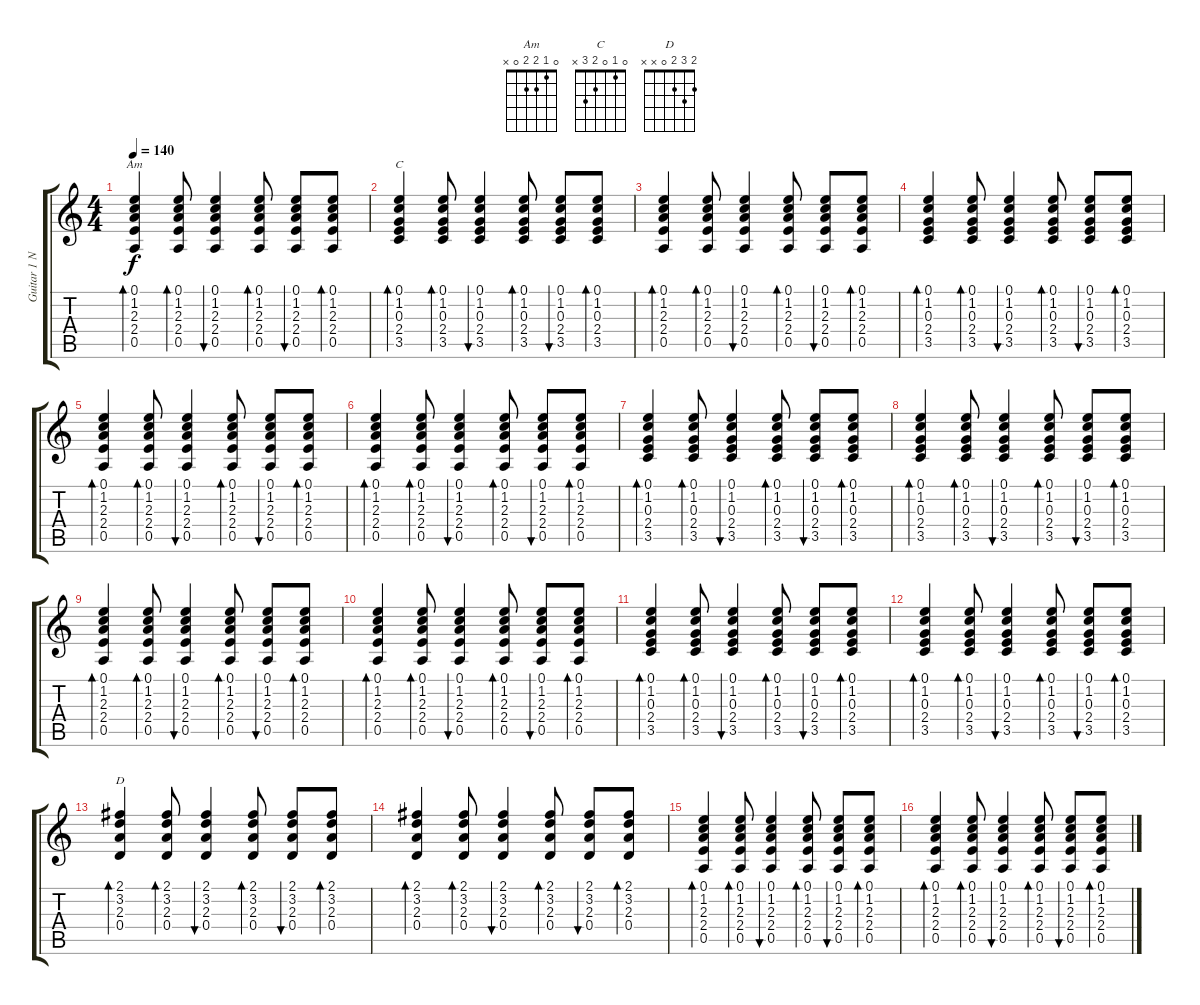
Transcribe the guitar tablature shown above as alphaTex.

\track ("Guitar 1 Nitay" "Guitar 1 N") {instrument acousticguitarsteel}
\staff {score tabs}
\tuning (E4 B3 G3 D3 A2 E2) {hide}
\chord ("Am" 0 1 2 2 0 x)
\chord ("C" 0 1 0 2 3 x)
\chord ("D" 2 3 2 0 x x)
\ts (4 4)
\tempo 140
\clef g2
\ks c
(0.1 1.2 2.3 2.4 0.5).4{bd 30 ch "Am" dy f instrument acousticguitarsteel} (0.1 1.2 2.3 2.4 0.5).8{bd 30} (0.1 1.2 2.3 2.4 0.5).4{bu 30} (0.1 1.2 2.3 2.4 0.5).8{bd 30} (0.1 1.2 2.3 2.4 0.5).8{bu 30} (0.1 1.2 2.3 2.4 0.5).8{bd 30} |
(0.1 1.2 0.3 2.4 3.5).4{bd 30 ch "C"} (0.1 1.2 0.3 2.4 3.5).8{bd 30} (0.1 1.2 0.3 2.4 3.5).4{bu 30} (0.1 1.2 0.3 2.4 3.5).8{bd 30} (0.1 1.2 0.3 2.4 3.5).8{bu 30} (0.1 1.2 0.3 2.4 3.5).8{bd 30} |
(0.1 1.2 2.3 2.4 0.5).4{bd 30} (0.1 1.2 2.3 2.4 0.5).8{bd 30} (0.1 1.2 2.3 2.4 0.5).4{bu 30} (0.1 1.2 2.3 2.4 0.5).8{bd 30} (0.1 1.2 2.3 2.4 0.5).8{bu 30} (0.1 1.2 2.3 2.4 0.5).8{bd 30} |
(0.1 1.2 0.3 2.4 3.5).4{bd 30} (0.1 1.2 0.3 2.4 3.5).8{bd 30} (0.1 1.2 0.3 2.4 3.5).4{bu 30} (0.1 1.2 0.3 2.4 3.5).8{bd 30} (0.1 1.2 0.3 2.4 3.5).8{bu 30} (0.1 1.2 0.3 2.4 3.5).8{bd 30} |
(0.1 1.2 2.3 2.4 0.5).4{bd 30} (0.1 1.2 2.3 2.4 0.5).8{bd 30} (0.1 1.2 2.3 2.4 0.5).4{bu 30} (0.1 1.2 2.3 2.4 0.5).8{bd 30} (0.1 1.2 2.3 2.4 0.5).8{bu 30} (0.1 1.2 2.3 2.4 0.5).8{bd 30} |
(0.1 1.2 2.3 2.4 0.5).4{bd 30} (0.1 1.2 2.3 2.4 0.5).8{bd 30} (0.1 1.2 2.3 2.4 0.5).4{bu 30} (0.1 1.2 2.3 2.4 0.5).8{bd 30} (0.1 1.2 2.3 2.4 0.5).8{bu 30} (0.1 1.2 2.3 2.4 0.5).8{bd 30} |
(0.1 1.2 0.3 2.4 3.5).4{bd 30} (0.1 1.2 0.3 2.4 3.5).8{bd 30} (0.1 1.2 0.3 2.4 3.5).4{bu 30} (0.1 1.2 0.3 2.4 3.5).8{bd 30} (0.1 1.2 0.3 2.4 3.5).8{bu 30} (0.1 1.2 0.3 2.4 3.5).8{bd 30} |
(0.1 1.2 0.3 2.4 3.5).4{bd 30} (0.1 1.2 0.3 2.4 3.5).8{bd 30} (0.1 1.2 0.3 2.4 3.5).4{bu 30} (0.1 1.2 0.3 2.4 3.5).8{bd 30} (0.1 1.2 0.3 2.4 3.5).8{bu 30} (0.1 1.2 0.3 2.4 3.5).8{bd 30} |
(0.1 1.2 2.3 2.4 0.5).4{bd 30} (0.1 1.2 2.3 2.4 0.5).8{bd 30} (0.1 1.2 2.3 2.4 0.5).4{bu 30} (0.1 1.2 2.3 2.4 0.5).8{bd 30} (0.1 1.2 2.3 2.4 0.5).8{bu 30} (0.1 1.2 2.3 2.4 0.5).8{bd 30} |
(0.1 1.2 2.3 2.4 0.5).4{bd 30} (0.1 1.2 2.3 2.4 0.5).8{bd 30} (0.1 1.2 2.3 2.4 0.5).4{bu 30} (0.1 1.2 2.3 2.4 0.5).8{bd 30} (0.1 1.2 2.3 2.4 0.5).8{bu 30} (0.1 1.2 2.3 2.4 0.5).8{bd 30} |
(0.1 1.2 0.3 2.4 3.5).4{bd 30} (0.1 1.2 0.3 2.4 3.5).8{bd 30} (0.1 1.2 0.3 2.4 3.5).4{bu 30} (0.1 1.2 0.3 2.4 3.5).8{bd 30} (0.1 1.2 0.3 2.4 3.5).8{bu 30} (0.1 1.2 0.3 2.4 3.5).8{bd 30} |
(0.1 1.2 0.3 2.4 3.5).4{bd 30} (0.1 1.2 0.3 2.4 3.5).8{bd 30} (0.1 1.2 0.3 2.4 3.5).4{bu 30} (0.1 1.2 0.3 2.4 3.5).8{bd 30} (0.1 1.2 0.3 2.4 3.5).8{bu 30} (0.1 1.2 0.3 2.4 3.5).8{bd 30} |
(2.1 3.2 2.3 0.4).4{bd 30 ch "D"} (2.1 3.2 2.3 0.4).8{bd 30} (2.1 3.2 2.3 0.4).4{bu 30} (2.1 3.2 2.3 0.4).8{bd 30} (2.1 3.2 2.3 0.4).8{bu 30} (2.1 3.2 2.3 0.4).8{bd 30} |
(2.1 3.2 2.3 0.4).4{bd 30} (2.1 3.2 2.3 0.4).8{bd 30} (2.1 3.2 2.3 0.4).4{bu 30} (2.1 3.2 2.3 0.4).8{bd 30} (2.1 3.2 2.3 0.4).8{bu 30} (2.1 3.2 2.3 0.4).8{bd 30} |
(0.1 1.2 2.3 2.4 0.5).4{bd 30} (0.1 1.2 2.3 2.4 0.5).8{bd 30} (0.1 1.2 2.3 2.4 0.5).4{bu 30} (0.1 1.2 2.3 2.4 0.5).8{bd 30} (0.1 1.2 2.3 2.4 0.5).8{bu 30} (0.1 1.2 2.3 2.4 0.5).8{bd 30} |
(0.1 1.2 2.3 2.4 0.5).4{bd 30} (0.1 1.2 2.3 2.4 0.5).8{bd 30} (0.1 1.2 2.3 2.4 0.5).4{bu 30} (0.1 1.2 2.3 2.4 0.5).8{bd 30} (0.1 1.2 2.3 2.4 0.5).8{bu 30} (0.1 1.2 2.3 2.4 0.5).8{bd 30}
